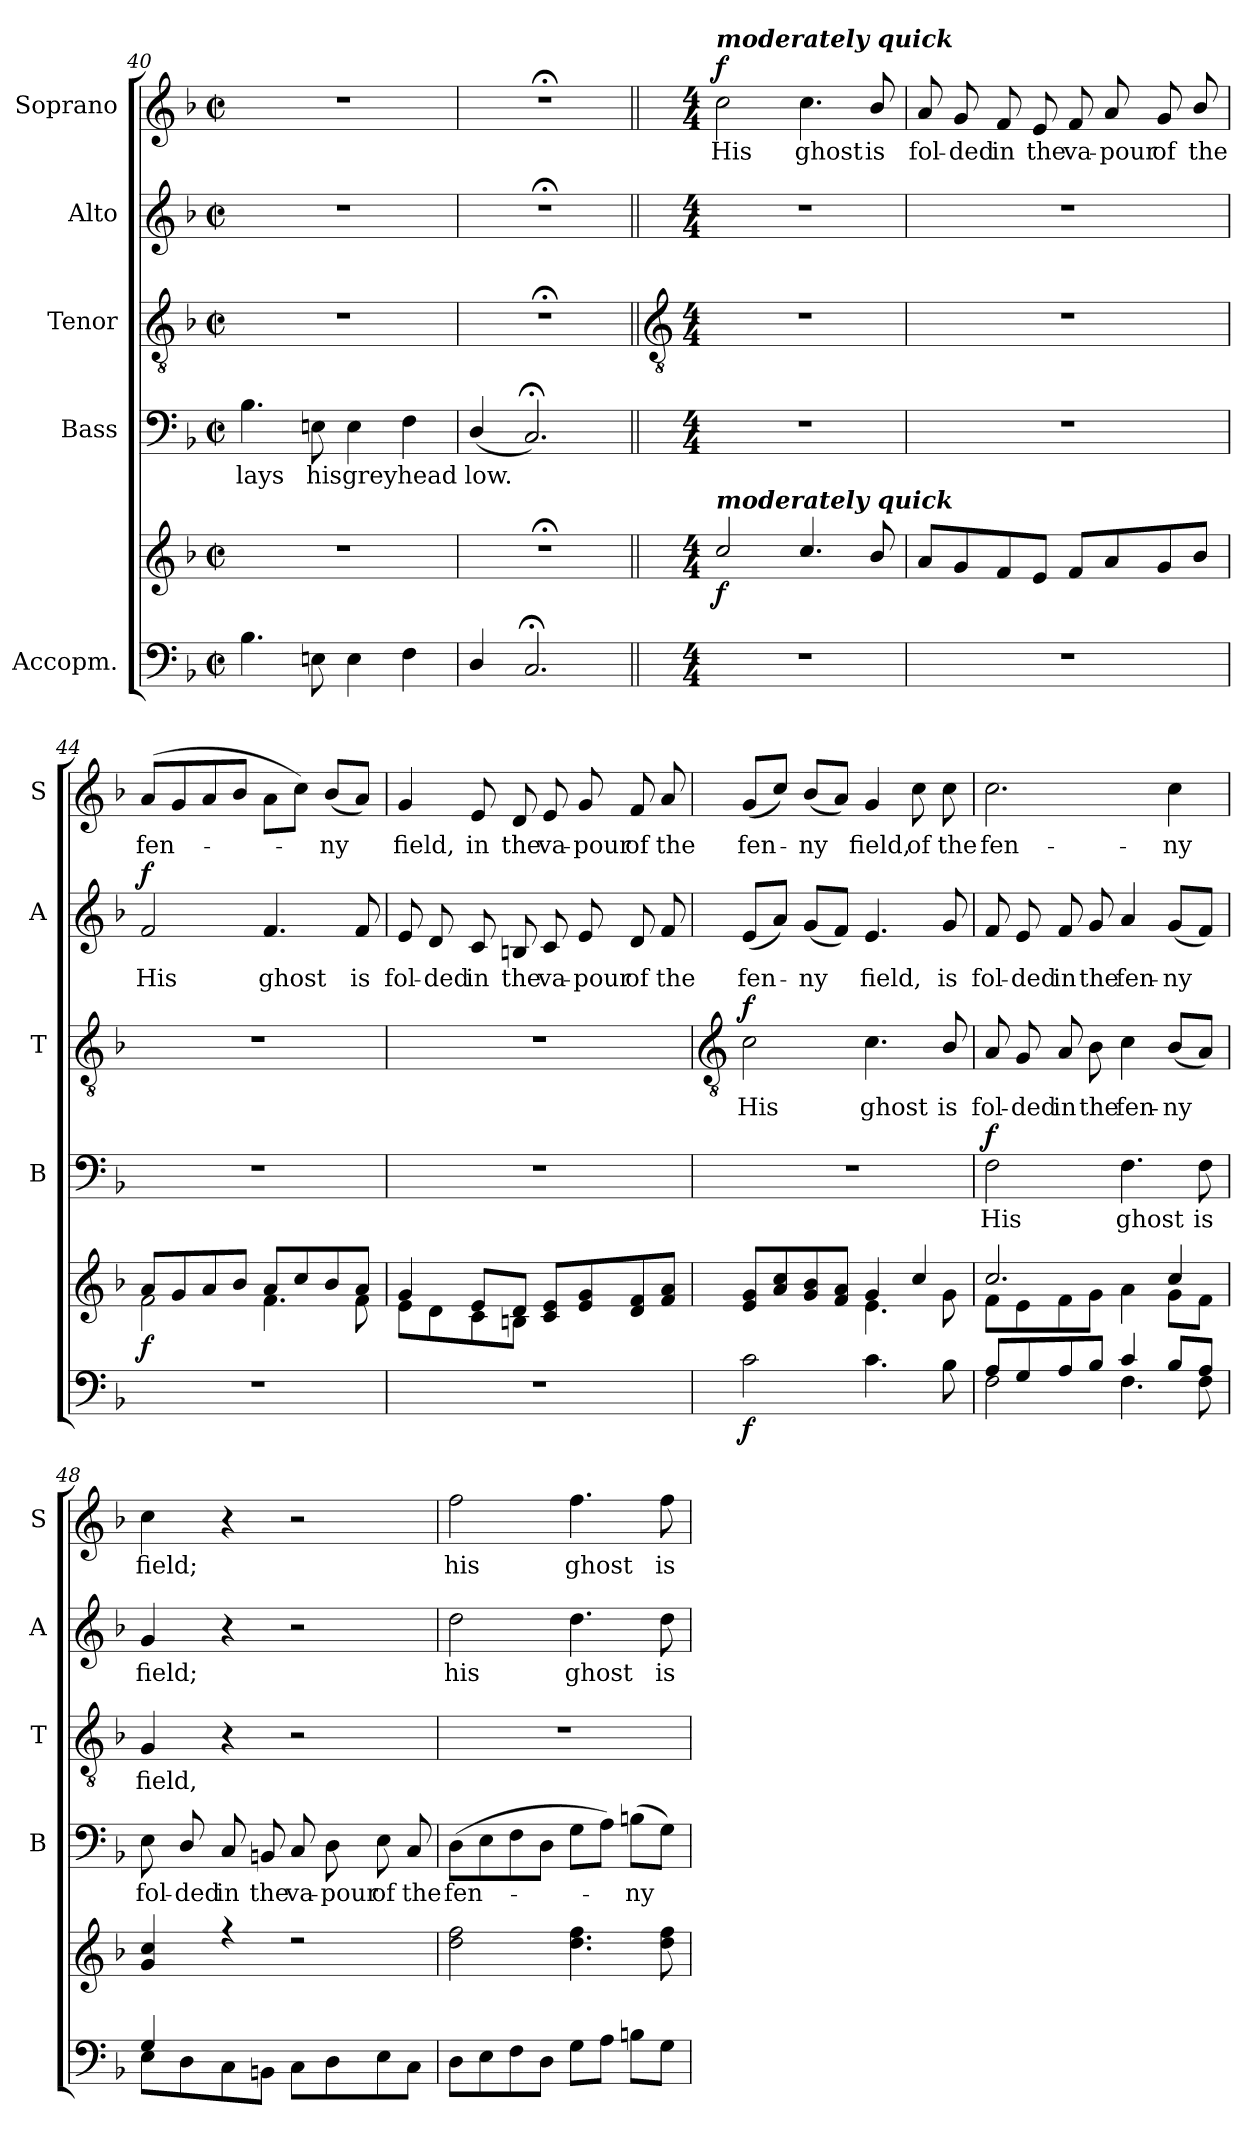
**kern	**kern	**dynam	**kern	**text	**dynam	**kern	**text	**dynam	**kern	**text	**dynam	**kern	**text	**dynam
*part5	*part5	*part5	*part4	*part4	*part4	*part3	*part3	*part3	*part2	*part2	*part2	*part1	*part1	*part1
*staff6	*staff5	*staff5/6	*staff4	*staff4	*staff4	*staff3	*staff3	*staff3	*staff2	*staff2	*staff2	*staff1	*staff1	*staff1
*I"Accopm.	*	*	*I"Bass	*	*	*I"Tenor	*	*	*I"Alto	*	*	*I"Soprano	*	*
*	*	*	*I'B	*	*	*I'T	*	*	*I'A	*	*	*I'S	*	*
*clefF4	*clefG2	*	*clefF4	*	*	*clefGv2	*	*	*clefG2	*	*	*clefG2	*	*
*k[b-]	*k[b-]	*	*k[b-]	*	*	*k[b-]	*	*	*k[b-]	*	*	*k[b-]	*	*
*F:	*F:	*	*F:	*	*	*F:	*	*	*F:	*	*	*F:	*	*
*M2/2	*M2/2	*	*M2/2	*	*	*M2/2	*	*	*M2/2	*	*	*M2/2	*	*
*met(c|)	*met(c|)	*	*met(c|)	*	*	*met(c|)	*	*	*met(c|)	*	*	*met(c|)	*	*
=40	=40	=40	=40	=40	=40	=40	=40	=40	=40	=40	=40	=40	=40	=40
!	!	!	!	!LO:LY:b	!	!	!	!	!	!	!	!	!	!
4.B-	1r	.	4.B-	lays	.	1r	.	.	1r	.	.	1r	.	.
!	!	!	!	!LO:LY:b	!	!	!	!	!	!	!	!	!	!
8En	.	.	8En	his	.	.	.	.	.	.	.	.	.	.
!	!	!	!	!LO:LY:b	!	!	!	!	!	!	!	!	!	!
4E	.	.	4E	grey	.	.	.	.	.	.	.	.	.	.
!	!	!	!	!LO:LY:b	!	!	!	!	!	!	!	!	!	!
4F	.	.	4F	head	.	.	.	.	.	.	.	.	.	.
=41	=41	=41	=41	=41	=41	=41	=41	=41	=41	=41	=41	=41	=41	=41
!	!	!	!	!LO:LY:b	!	!	!	!	!	!	!	!	!	!
4D/	1r;<	.	(<4D/	low.	.	1r;<	.	.	1r;<	.	.	1r;<	.	.
2.C;	.	.	2.C;<)	.	.	.	.	.	.	.	.	.	.	.
!!LO:LB:g=z
=42||	=42||	=42||	=42||	=42||	=42||	=42||	=42||	=42||	=42||	=42||	=42||	=42||	=42||	=42||
*	*	*	*	*	*	*clefGv2	*	*	*	*	*	*	*	*
*M4/4	*M4/4	*	*M4/4	*	*	*M4/4	*	*	*M4/4	*	*	*M4/4	*	*
*	*MM108	*	*	*	*	*	*	*	*	*	*	*	*	*
*	*^	*	*	*	*	*	*	*	*	*	*	*	*	*
!	!	!	!	!	!	!	!	!	!	!	!	!	!LO:TX:a:Bi:t=moderately quick	!	!
!	!LO:TX:a:Bi:t=moderately quick	!	!	!	!	!	!	!	!	!	!	!	!	!	!
!	!	!	!LO:DY:b	!	!	!	!	!	!	!	!	!	!	!LO:LY:b	!LO:DY:b
1r	2cc	1ryy	f	1r	.	.	1r	.	.	1r	.	.	2cc	His	f
!	!	!	!	!	!	!	!	!	!	!	!	!	!	!LO:LY:b	!
.	4.cc	.	.	.	.	.	.	.	.	.	.	.	4.cc	ghost	.
!	!	!	!	!	!	!	!	!	!	!	!	!	!	!LO:LY:b	!
.	8b-/	.	.	.	.	.	.	.	.	.	.	.	8b-/	is	.
=43	=43	=43	=43	=43	=43	=43	=43	=43	=43	=43	=43	=43	=43	=43	=43
!	!	!	!	!	!	!	!	!	!	!	!	!	!	!LO:LY:b	!
1r	8aL	1ryy	.	1r	.	.	1r	.	.	1r	.	.	8a	fol-	.
!	!	!	!	!	!	!	!	!	!	!	!	!	!	!LO:LY:b	!
.	8g	.	.	.	.	.	.	.	.	.	.	.	8g	-ded	.
!	!	!	!	!	!	!	!	!	!	!	!	!	!	!LO:LY:b	!
.	8f	.	.	.	.	.	.	.	.	.	.	.	8f	in	.
!	!	!	!	!	!	!	!	!	!	!	!	!	!	!LO:LY:b	!
.	8eJ	.	.	.	.	.	.	.	.	.	.	.	8e	the	.
!	!	!	!	!	!	!	!	!	!	!	!	!	!	!LO:LY:b	!
.	8fL	.	.	.	.	.	.	.	.	.	.	.	8f	va-	.
!	!	!	!	!	!	!	!	!	!	!	!	!	!	!LO:LY:b	!
.	8a	.	.	.	.	.	.	.	.	.	.	.	8a	-pour	.
!	!	!	!	!	!	!	!	!	!	!	!	!	!	!LO:LY:b	!
.	8g	.	.	.	.	.	.	.	.	.	.	.	8g	of	.
!	!	!	!	!	!	!	!	!	!	!	!	!	!	!LO:LY:b	!
.	8b-/J	.	.	.	.	.	.	.	.	.	.	.	8b-/	the	.
=44	=44	=44	=44	=44	=44	=44	=44	=44	=44	=44	=44	=44	=44	=44	=44
!	!	!	!LO:DY:b	!	!	!	!	!	!	!	!LO:LY:b	!LO:DY:b	!	!LO:LY:b	!
1r	8aL	2f\	f	1r	.	.	1r	.	.	2f	His	f	(>8aL	fen-	.
.	8g	.	.	.	.	.	.	.	.	.	.	.	8g	.	.
.	8a	.	.	.	.	.	.	.	.	.	.	.	8a	.	.
.	8b-J	.	.	.	.	.	.	.	.	.	.	.	8b-J	.	.
!	!	!	!	!	!	!	!	!	!	!	!LO:LY:b	!	!	!	!
.	8a/L	4.f\	.	.	.	.	.	.	.	4.f	ghost	.	8aL	.	.
.	8cc/	.	.	.	.	.	.	.	.	.	.	.	8ccJ)	.	.
!	!	!	!	!	!	!	!	!	!	!	!	!	!	!LO:LY:b	!
.	8b-/	.	.	.	.	.	.	.	.	.	.	.	(<8b-L	ny	.
!	!	!	!	!	!	!	!	!	!	!	!LO:LY:b	!	!	!	!
.	8aJ	8f\	.	.	.	.	.	.	.	8f	is	.	8aJ)	.	.
=45	=45	=45	=45	=45	=45	=45	=45	=45	=45	=45	=45	=45	=45	=45	=45
!	!	!	!	!	!	!	!	!	!	!	!LO:LY:b	!	!	!LO:LY:b	!
1r	4g	8e\L	.	1r	.	.	1r	.	.	8e	fol-	.	4g	field,	.
!	!	!	!	!	!	!	!	!	!	!	!LO:LY:b	!	!	!	!
.	.	8d\	.	.	.	.	.	.	.	8d	-ded	.	.	.	.
!	!	!	!	!	!	!	!	!	!	!	!LO:LY:b	!	!	!LO:LY:b	!
.	8eL	8c\	.	.	.	.	.	.	.	8c	in	.	8e	in	.
!	!	!	!	!	!	!	!	!	!	!	!LO:LY:b	!	!	!LO:LY:b	!
.	8dJ	8Bn\J	.	.	.	.	.	.	.	8Bn	the	.	8d	the	.
!	!	!	!	!	!	!	!	!	!	!	!LO:LY:b	!	!	!LO:LY:b	!
.	8c 8eL	2ryy	.	.	.	.	.	.	.	8c	va-	.	8e	va-	.
!	!	!	!	!	!	!	!	!	!	!	!LO:LY:b	!	!	!LO:LY:b	!
.	8e 8g	.	.	.	.	.	.	.	.	8e	-pour	.	8g	-pour	.
!	!	!	!	!	!	!	!	!	!	!	!LO:LY:b	!	!	!LO:LY:b	!
.	8d 8f	.	.	.	.	.	.	.	.	8d	of	.	8f	of	.
!	!	!	!	!	!	!	!	!	!	!	!LO:LY:b	!	!	!LO:LY:b	!
.	8f 8aJ	.	.	.	.	.	.	.	.	8f	the	.	8a	the	.
!!LO:LB:g=z
=46	=46	=46	=46	=46	=46	=46	=46	=46	=46	=46	=46	=46	=46	=46	=46
*	*	*	*	*	*	*	*clefGv2	*	*	*	*	*	*	*	*
*^	*	*	*	*	*	*	*	*	*	*	*	*	*	*	*
!	!	!	!	!LO:DY:b=2	!	!	!	!	!LO:LY:b	!LO:DY:b	!	!LO:LY:b	!	!	!LO:LY:b	!
1ryy	2c\	8e/ 8g/L	2ryy	f	1r	.	.	2c	His	f	(<8eL	fen-	.	(<8gL	fen-	.
.	.	8a/ 8cc/	.	.	.	.	.	.	.	.	8aJ)	.	.	8ccJ)	.	.
!	!	!	!	!	!	!	!	!	!	!	!	!LO:LY:b	!	!	!LO:LY:b	!
.	.	8g/ 8b-/	.	.	.	.	.	.	.	.	(<8gL	ny	.	(<8b-L	ny	.
.	.	8f/ 8a/J	.	.	.	.	.	.	.	.	8fJ)	.	.	8aJ)	.	.
!	!	!	!	!	!	!	!	!	!LO:LY:b	!	!	!LO:LY:b	!	!	!LO:LY:b	!
.	4.c\	4g/	4.e\	.	.	.	.	4.c	ghost	.	4.e	field,	.	4g	field,	.
!	!	!	!	!	!	!	!	!	!	!	!	!	!	!	!LO:LY:b	!
.	.	4cc/	.	.	.	.	.	.	.	.	.	.	.	8cc	of	.
!	!	!	!	!	!	!	!	!	!LO:LY:b	!	!	!LO:LY:b	!	!	!LO:LY:b	!
.	8B-\	.	8g\	.	.	.	.	8B-/	is	.	8g	is	.	8cc	the	.
=47	=47	=47	=47	=47	=47	=47	=47	=47	=47	=47	=47	=47	=47	=47	=47	=47
!	!	!	!	!	!	!LO:LY:b	!LO:DY:b	!	!LO:LY:b	!	!	!LO:LY:b	!	!	!LO:LY:b	!
8A/L	2F\	2.cc/	8f\L	.	2F	His	f	8A	fol-	.	8f	fol-	.	2.cc	fen-	.
!	!	!	!	!	!	!	!	!	!LO:LY:b	!	!	!LO:LY:b	!	!	!	!
8G/	.	.	8e\	.	.	.	.	8G	-ded	.	8e	-ded	.	.	.	.
!	!	!	!	!	!	!	!	!	!LO:LY:b	!	!	!LO:LY:b	!	!	!	!
8A/	.	.	8f\	.	.	.	.	8A	in	.	8f	in	.	.	.	.
!	!	!	!	!	!	!	!	!	!LO:LY:b	!	!	!LO:LY:b	!	!	!	!
8B-/J	.	.	8g\J	.	.	.	.	8B-	the	.	8g	the	.	.	.	.
!	!	!	!	!	!	!LO:LY:b	!	!	!LO:LY:b	!	!	!LO:LY:b	!	!	!	!
4c/	4.F\	.	4a\	.	4.F	ghost	.	4c	fen-	.	4a	fen-	.	.	.	.
!	!	!	!	!	!	!	!	!	!LO:LY:b	!	!	!LO:LY:b	!	!	!LO:LY:b	!
8B-/L	.	4cc/	8g\L	.	.	.	.	(<8B-L	-ny	.	(<8gL	-ny	.	4cc	-ny	.
!	!	!	!	!	!	!LO:LY:b	!	!	!	!	!	!	!	!	!	!
8A/J	8F\	.	8f\J	.	8F	is	.	8AJ)	.	.	8fJ)	.	.	.	.	.
=48	=48	=48	=48	=48	=48	=48	=48	=48	=48	=48	=48	=48	=48	=48	=48	=48
!	!	!	!	!	!	!LO:LY:b	!	!	!LO:LY:b	!	!	!LO:LY:b	!	!	!LO:LY:b	!
4G/	8E\L	4g/ 4cc/	1ryy	.	8E	fol-	.	4G	field,	.	4g	field;	.	4cc	field;	.
!	!	!	!	!	!	!LO:LY:b	!	!	!	!	!	!	!	!	!	!
.	8D/	.	.	.	8D/	-ded	.	.	.	.	.	.	.	.	.	.
!	!	!	!	!	!	!LO:LY:b	!	!	!	!	!	!	!	!	!	!
2.ryy	8C\	4r	.	.	8C	in	.	4r	.	.	4r	.	.	4r	.	.
!	!	!	!	!	!	!LO:LY:b	!	!	!	!	!	!	!	!	!	!
.	8BBn\J	.	.	.	8BBn	the	.	.	.	.	.	.	.	.	.	.
!	!	!	!	!	!	!LO:LY:b	!	!	!	!	!	!	!	!	!	!
.	8C\L	2r	.	.	8C	va-	.	2r	.	.	2r	.	.	2r	.	.
!	!	!	!	!	!	!LO:LY:b	!	!	!	!	!	!	!	!	!	!
.	8D\	.	.	.	8D	-pour	.	.	.	.	.	.	.	.	.	.
!	!	!	!	!	!	!LO:LY:b	!	!	!	!	!	!	!	!	!	!
.	8E\	.	.	.	8E	of	.	.	.	.	.	.	.	.	.	.
!	!	!	!	!	!	!LO:LY:b	!	!	!	!	!	!	!	!	!	!
.	8C\J	.	.	.	8C	the	.	.	.	.	.	.	.	.	.	.
=49	=49	=49	=49	=49	=49	=49	=49	=49	=49	=49	=49	=49	=49	=49	=49	=49
!	!	!	!	!	!	!LO:LY:b	!	!	!	!	!	!LO:LY:b	!	!	!LO:LY:b	!
1ryy	8D\L	2dd\ 2ff\	1ryy	.	(>8DL	fen-	.	1r	.	.	2dd	his	.	2ff	his	.
.	8E\	.	.	.	8E	.	.	.	.	.	.	.	.	.	.	.
.	8F\	.	.	.	8F	.	.	.	.	.	.	.	.	.	.	.
.	8D\J	.	.	.	8DJ	.	.	.	.	.	.	.	.	.	.	.
!	!	!	!	!	!	!	!	!	!	!	!	!LO:LY:b	!	!	!LO:LY:b	!
.	8G\L	4.dd\ 4.ff\	.	.	8GL	.	.	.	.	.	4.dd	ghost	.	4.ff	ghost	.
.	8A\J	.	.	.	8AJ)	.	.	.	.	.	.	.	.	.	.	.
!	!	!	!	!	!	!LO:LY:b	!	!	!	!	!	!	!	!	!	!
.	8Bn\L	.	.	.	(>8BnL	ny	.	.	.	.	.	.	.	.	.	.
!	!	!	!	!	!	!	!	!	!	!	!	!LO:LY:b	!	!	!LO:LY:b	!
.	8G\J	8dd\ 8ff\	.	.	8GJ)	.	.	.	.	.	8dd	is	.	8ff	is	.
*v	*v	*	*	*	*	*	*	*	*	*	*	*	*	*	*	*
*	*v	*v	*	*	*	*	*	*	*	*	*	*	*	*	*
=	=	=	=	=	=	=	=	=	=	=	=	=	=	=
*-	*-	*-	*-	*-	*-	*-	*-	*-	*-	*-	*-	*-	*-	*-
